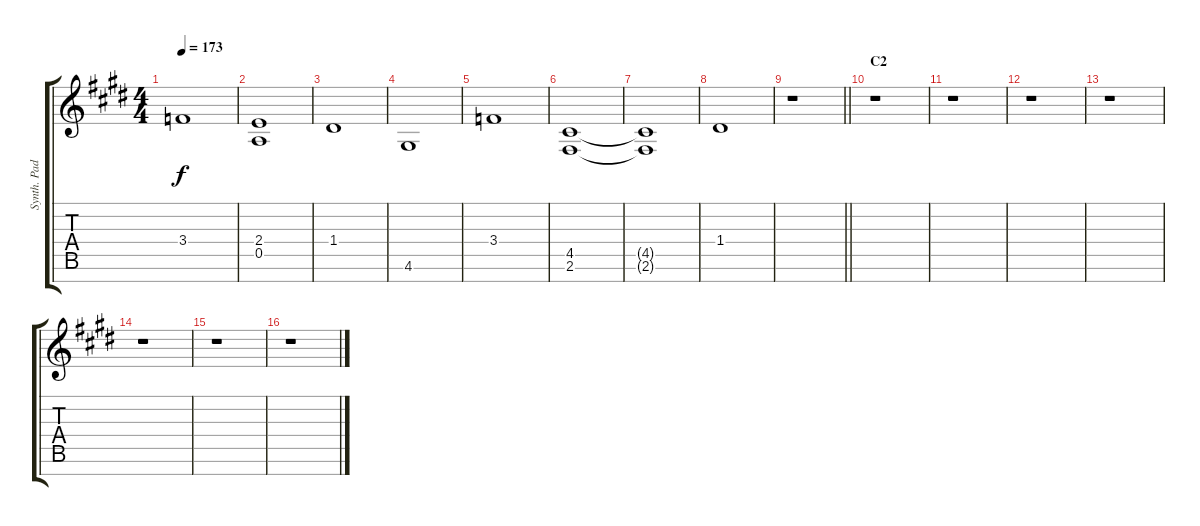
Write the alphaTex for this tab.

\track ("Synth. Pad" "Synth. Pad") {instrument pad2warm}
\staff {score tabs}
\tuning (E5 B4 G4 D4 A3 E3 B2) {hide}
\ts (4 4)
\tempo 173
\clef g2
\ks e
3.4.1{dy f} |
(2.4 0.5).1 |
1.4.1 |
4.6.1 |
3.4.1 |
(4.5 2.6).1 |
(4.5{t} 2.6{t}).1 |
1.4.1 |
\barLineRight lightlight
r.1 |
\section ("" "C2")
r.1 |
r.1 |
r.1 |
r.1 |
r.1 |
r.1 |
r.1
